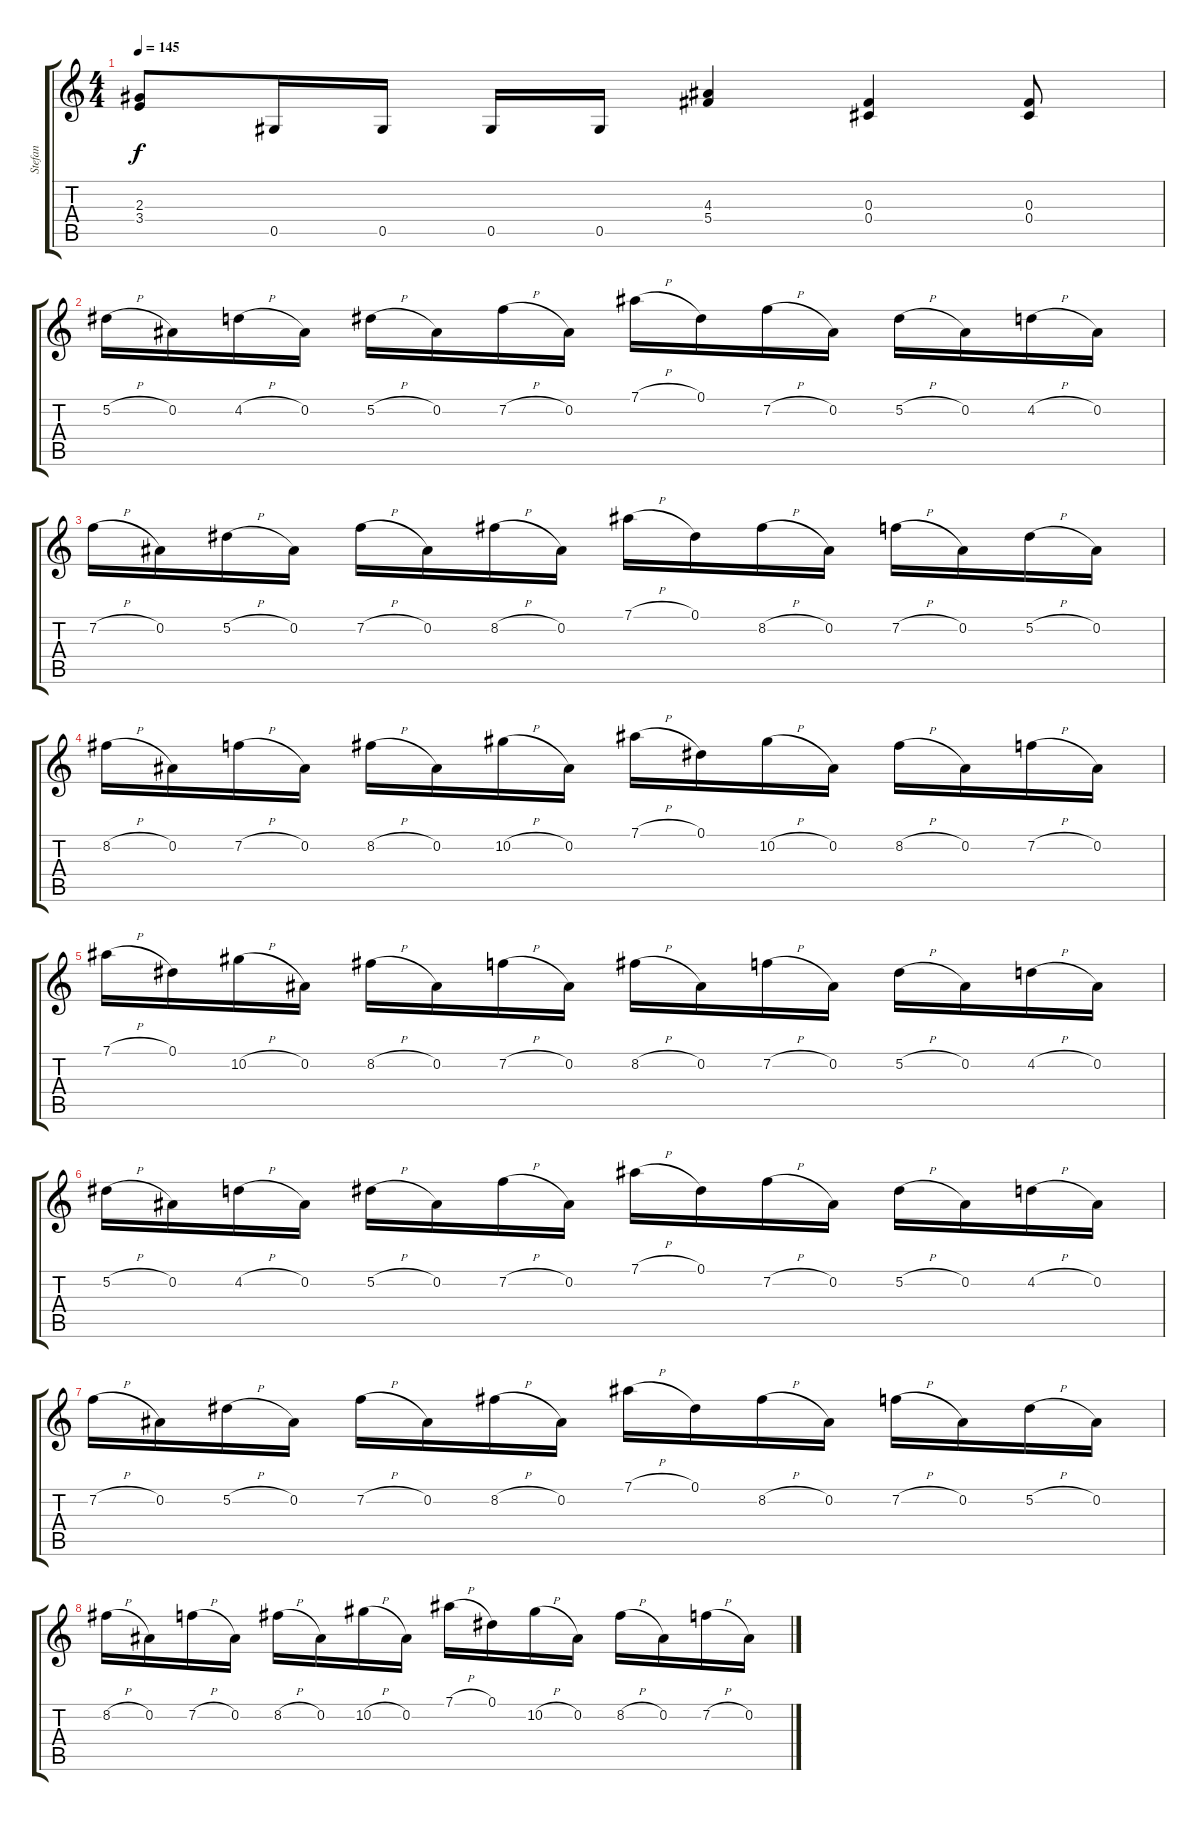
\track ("Stefan" "Stefan") {instrument distortionguitar}
\staff {score tabs}
\tuning (Eb4 Bb3 Gb3 Db3 Ab2 Eb2) {hide}
\ts (4 4)
\tempo 145
\clef g2
\ks c
(2.3 3.4).8{dy f} 0.5.16 0.5.16 0.5.16 0.5.16 (4.3 5.4).4 (0.3 0.4).4 (0.3 0.4).8 |
5.2{h}.16 0.2.16 4.2{h}.16 0.2.16 5.2{h}.16 0.2.16 7.2{h}.16 0.2.16 7.1{h}.16 0.1.16 7.2{h}.16 0.2.16 5.2{h}.16 0.2.16 4.2{h}.16 0.2.16 |
7.2{h}.16 0.2.16 5.2{h}.16 0.2.16 7.2{h}.16 0.2.16 8.2{h}.16 0.2.16 7.1{h}.16 0.1.16 8.2{h}.16 0.2.16 7.2{h}.16 0.2.16 5.2{h}.16 0.2.16 |
8.2{h}.16 0.2.16 7.2{h}.16 0.2.16 8.2{h}.16 0.2.16 10.2{h}.16 0.2.16 7.1{h}.16 0.1.16 10.2{h}.16 0.2.16 8.2{h}.16 0.2.16 7.2{h}.16 0.2.16 |
7.1{h}.16 0.1.16 10.2{h}.16 0.2.16 8.2{h}.16 0.2.16 7.2{h}.16 0.2.16 8.2{h}.16 0.2.16 7.2{h}.16 0.2.16 5.2{h}.16 0.2.16 4.2{h}.16 0.2.16 |
5.2{h}.16 0.2.16 4.2{h}.16 0.2.16 5.2{h}.16 0.2.16 7.2{h}.16 0.2.16 7.1{h}.16 0.1.16 7.2{h}.16 0.2.16 5.2{h}.16 0.2.16 4.2{h}.16 0.2.16 |
7.2{h}.16 0.2.16 5.2{h}.16 0.2.16 7.2{h}.16 0.2.16 8.2{h}.16 0.2.16 7.1{h}.16 0.1.16 8.2{h}.16 0.2.16 7.2{h}.16 0.2.16 5.2{h}.16 0.2.16 |
8.2{h}.16 0.2.16 7.2{h}.16 0.2.16 8.2{h}.16 0.2.16 10.2{h}.16 0.2.16 7.1{h}.16 0.1.16 10.2{h}.16 0.2.16 8.2{h}.16 0.2.16 7.2{h}.16 0.2.16
